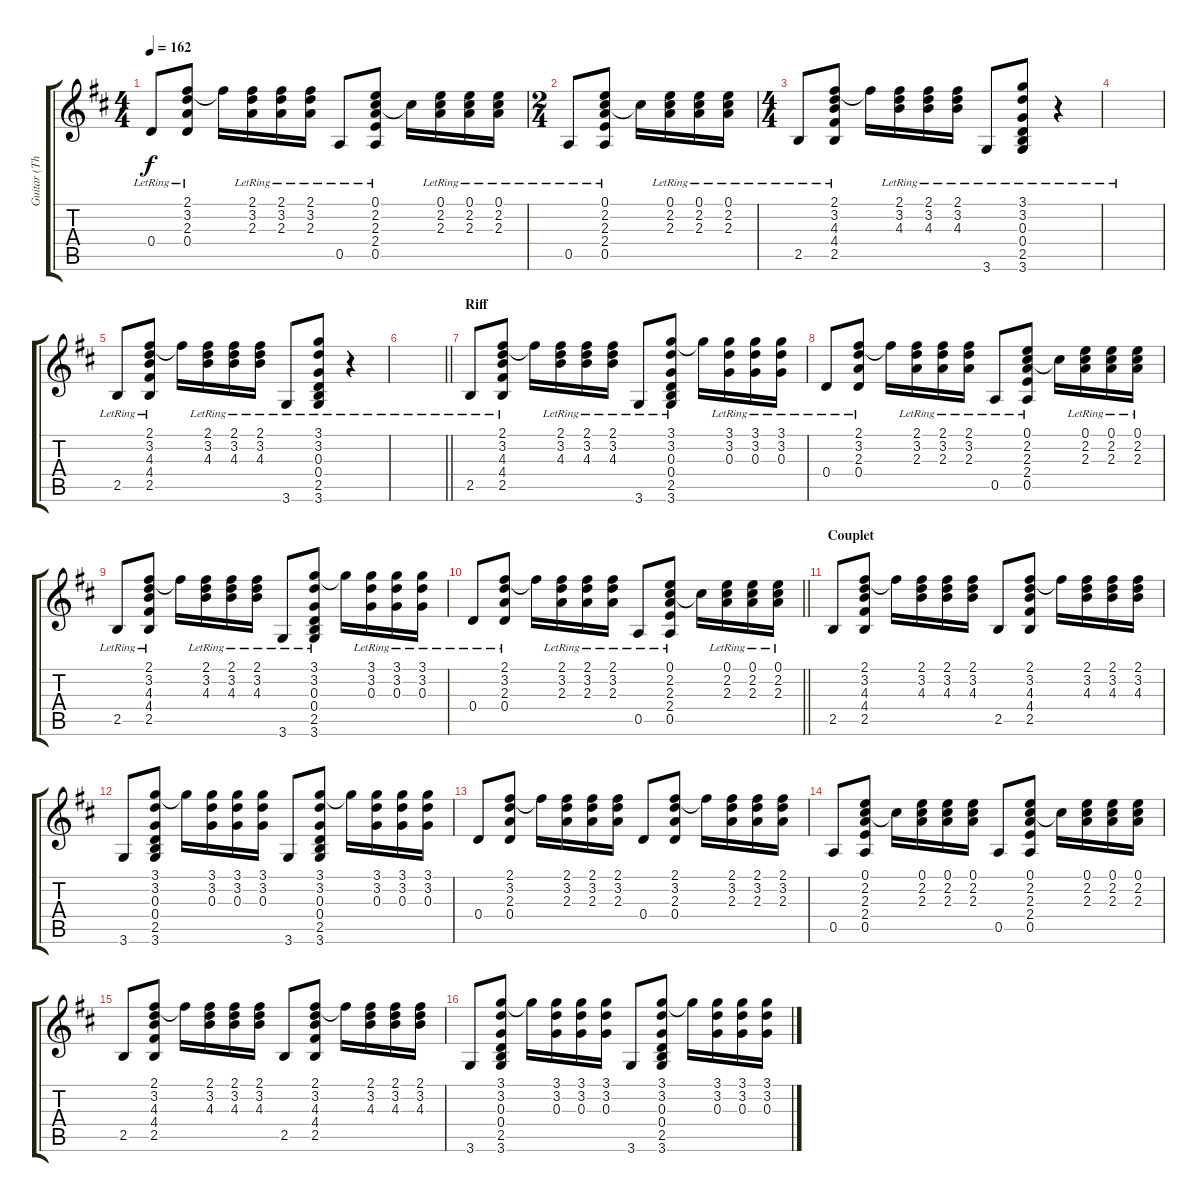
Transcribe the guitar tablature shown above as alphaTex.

\track ("Guitar (Thierry)" "Guitar (Th") {instrument acousticguitarsteel}
\staff {score tabs}
\tuning (E4 B3 G3 D3 A2 E2) {hide}
\ts (4 4)
\tempo 162
\clef g2
\ks d
0.4{lr}.8{dy f} (2.1{lr} 3.2{lr} 2.3{lr} 0.4{lr}).8 2.1{t}.16 (2.1{lr} 3.2{lr} 2.3{lr}).16 (2.1{lr} 3.2{lr} 2.3{lr}).16 (2.1{lr} 3.2{lr} 2.3{lr}).16 0.5{lr}.8 (0.1{lr} 2.2{lr} 2.3{lr} 2.4{lr} 0.5{lr}).8 2.2{t}.16 (0.1{lr} 2.2{lr} 2.3{lr}).16 (0.1{lr} 2.2{lr} 2.3{lr}).16 (0.1{lr} 2.2{lr} 2.3{lr}).16 |
\ts (2 4)
0.5{lr}.8 (0.1{lr} 2.2{lr} 2.3{lr} 2.4{lr} 0.5{lr}).8 2.2{t}.16 (0.1{lr} 2.2{lr} 2.3{lr}).16 (0.1{lr} 2.2{lr} 2.3{lr}).16 (0.1{lr} 2.2{lr} 2.3{lr}).16 |
\ts (4 4)
2.5{lr}.8 (2.1{lr} 3.2{lr} 4.3{lr} 4.4{lr} 2.5{lr}).8 2.1{t}.16 (2.1{lr} 3.2{lr} 4.3{lr}).16 (2.1{lr} 3.2{lr} 4.3{lr}).16 (2.1{lr} 3.2{lr} 4.3{lr}).16 3.6{lr}.8 (3.1{lr} 3.2{lr} 0.3{lr} 0.4{lr} 2.5{lr} 3.6{lr}).8 r.4 |
|
2.5{lr}.8 (2.1{lr} 3.2{lr} 4.3{lr} 4.4{lr} 2.5{lr}).8 2.1{t}.16 (2.1{lr} 3.2{lr} 4.3{lr}).16 (2.1{lr} 3.2{lr} 4.3{lr}).16 (2.1{lr} 3.2{lr} 4.3{lr}).16 3.6{lr}.8 (3.1{lr} 3.2{lr} 0.3{lr} 0.4{lr} 2.5{lr} 3.6{lr}).8 r.4 |
\barLineRight lightlight
|
\section ("" "Riff")
2.5{lr}.8 (2.1{lr} 3.2{lr} 4.3{lr} 4.4{lr} 2.5{lr}).8 2.1{t}.16 (2.1{lr} 3.2{lr} 4.3{lr}).16 (2.1{lr} 3.2{lr} 4.3{lr}).16 (2.1{lr} 3.2{lr} 4.3{lr}).16 3.6{lr}.8 (3.1{lr} 3.2{lr} 0.3{lr} 0.4{lr} 2.5{lr} 3.6{lr}).8 3.1{t}.16 (3.1{lr} 3.2{lr} 0.3{lr}).16 (3.1{lr} 3.2{lr} 0.3{lr}).16 (3.1{lr} 3.2{lr} 0.3{lr}).16 |
0.4{lr}.8 (2.1{lr} 3.2{lr} 2.3{lr} 0.4{lr}).8 2.1{t}.16 (2.1{lr} 3.2{lr} 2.3{lr}).16 (2.1{lr} 3.2{lr} 2.3{lr}).16 (2.1{lr} 3.2{lr} 2.3{lr}).16 0.5{lr}.8 (0.1{lr} 2.2{lr} 2.3{lr} 2.4{lr} 0.5{lr}).8 2.2{t}.16 (0.1{lr} 2.2{lr} 2.3{lr}).16 (0.1{lr} 2.2{lr} 2.3{lr}).16 (0.1{lr} 2.2{lr} 2.3{lr}).16 |
2.5{lr}.8 (2.1{lr} 3.2{lr} 4.3{lr} 4.4{lr} 2.5{lr}).8 2.1{t}.16 (2.1{lr} 3.2{lr} 4.3{lr}).16 (2.1{lr} 3.2{lr} 4.3{lr}).16 (2.1{lr} 3.2{lr} 4.3{lr}).16 3.6{lr}.8 (3.1{lr} 3.2{lr} 0.3{lr} 0.4{lr} 2.5{lr} 3.6{lr}).8 3.1{t}.16 (3.1{lr} 3.2{lr} 0.3{lr}).16 (3.1{lr} 3.2{lr} 0.3{lr}).16 (3.1{lr} 3.2{lr} 0.3{lr}).16 |
\barLineRight lightlight
0.4{lr}.8 (2.1{lr} 3.2{lr} 2.3{lr} 0.4{lr}).8 2.1{t}.16 (2.1{lr} 3.2{lr} 2.3{lr}).16 (2.1{lr} 3.2{lr} 2.3{lr}).16 (2.1{lr} 3.2{lr} 2.3{lr}).16 0.5{lr}.8 (0.1{lr} 2.2{lr} 2.3{lr} 2.4{lr} 0.5{lr}).8 2.2{t}.16 (0.1{lr} 2.2{lr} 2.3{lr}).16 (0.1{lr} 2.2{lr} 2.3{lr}).16 (0.1{lr} 2.2{lr} 2.3{lr}).16 |
\section ("" "Couplet")
2.5.8 (2.1 3.2 4.3 4.4 2.5).8 2.1{t}.16 (2.1 3.2 4.3).16 (2.1 3.2 4.3).16 (2.1 3.2 4.3).16 2.5.8 (2.1 3.2 4.3 4.4 2.5).8 2.1{t}.16 (2.1 3.2 4.3).16 (2.1 3.2 4.3).16 (2.1 3.2 4.3).16 |
3.6.8 (3.1 3.2 0.3 0.4 2.5 3.6).8 3.1{t}.16 (3.1 3.2 0.3).16 (3.1 3.2 0.3).16 (3.1 3.2 0.3).16 3.6.8 (3.1 3.2 0.3 0.4 2.5 3.6).8 3.1{t}.16 (3.1 3.2 0.3).16 (3.1 3.2 0.3).16 (3.1 3.2 0.3).16 |
0.4.8 (2.1 3.2 2.3 0.4).8 2.1{t}.16 (2.1 3.2 2.3).16 (2.1 3.2 2.3).16 (2.1 3.2 2.3).16 0.4.8 (2.1 3.2 2.3 0.4).8 2.1{t}.16 (2.1 3.2 2.3).16 (2.1 3.2 2.3).16 (2.1 3.2 2.3).16 |
0.5.8 (0.1 2.2 2.3 2.4 0.5).8 2.2{t}.16 (0.1 2.2 2.3).16 (0.1 2.2 2.3).16 (0.1 2.2 2.3).16 0.5.8 (0.1 2.2 2.3 2.4 0.5).8 2.2{t}.16 (0.1 2.2 2.3).16 (0.1 2.2 2.3).16 (0.1 2.2 2.3).16 |
2.5.8 (2.1 3.2 4.3 4.4 2.5).8 2.1{t}.16 (2.1 3.2 4.3).16 (2.1 3.2 4.3).16 (2.1 3.2 4.3).16 2.5.8 (2.1 3.2 4.3 4.4 2.5).8 2.1{t}.16 (2.1 3.2 4.3).16 (2.1 3.2 4.3).16 (2.1 3.2 4.3).16 |
3.6.8 (3.1 3.2 0.3 0.4 2.5 3.6).8 3.1{t}.16 (3.1 3.2 0.3).16 (3.1 3.2 0.3).16 (3.1 3.2 0.3).16 3.6.8 (3.1 3.2 0.3 0.4 2.5 3.6).8 3.1{t}.16 (3.1 3.2 0.3).16 (3.1 3.2 0.3).16 (3.1 3.2 0.3).16
